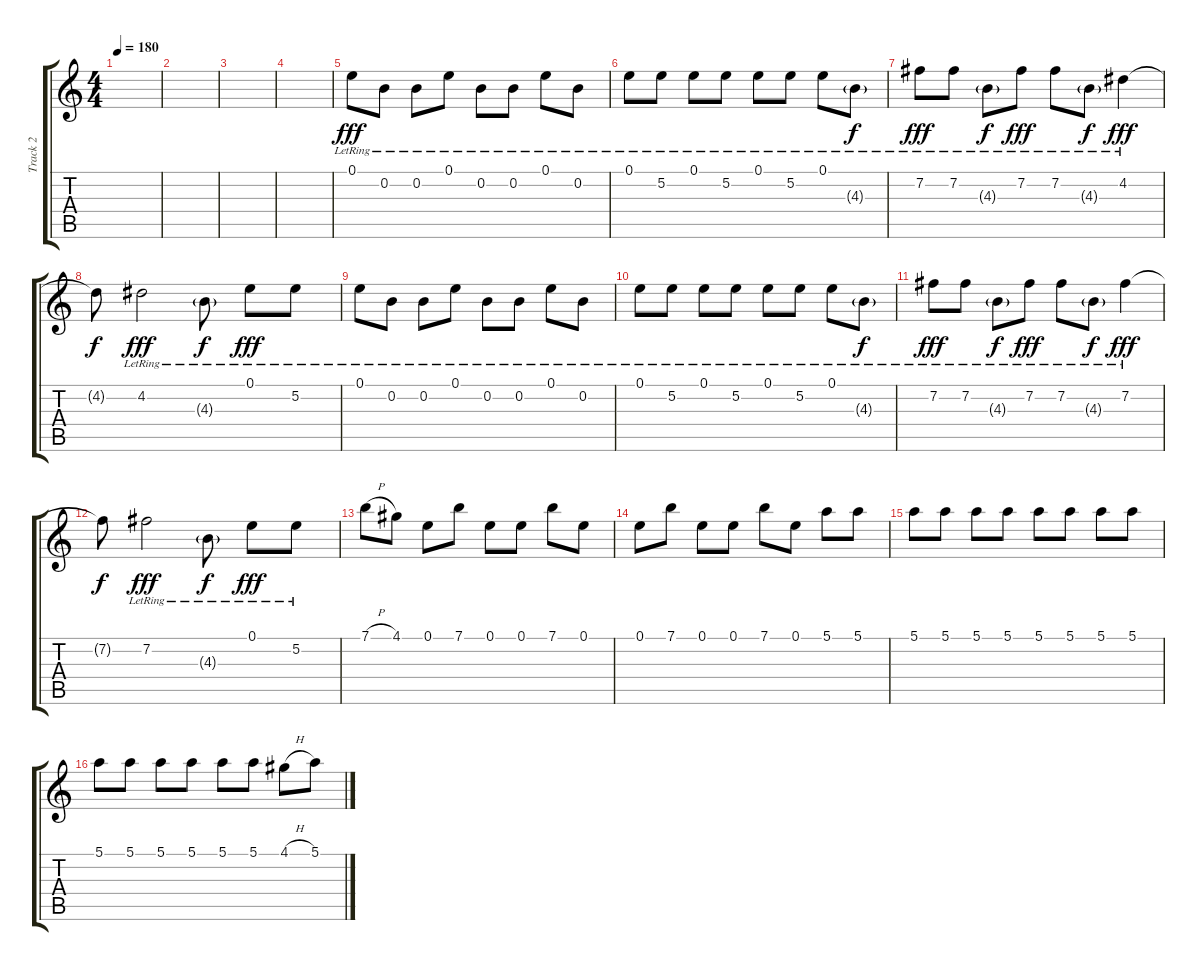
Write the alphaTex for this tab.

\track ("Track 2" "Track 2") {instrument electricguitarjazz}
\staff {score tabs}
\tuning (E4 B3 G3 D3 A2 E2) {hide}
\ts (4 4)
\tempo 180
\clef g2
\ks c
|
|
|
|
0.1{lr}.8{dy fff instrument electricguitarjazz} 0.2{lr}.8 0.2{lr}.8 0.1{lr}.8 0.2{lr}.8 0.2{lr}.8 0.1{lr}.8 0.2{lr}.8 |
0.1{lr}.8 5.2{lr}.8 0.1{lr}.8 5.2{lr}.8 0.1{lr}.8 5.2{lr}.8 0.1{lr}.8 4.3{g lr}.8{dy f} |
7.2{lr}.8{dy fff} 7.2{lr}.8 4.3{g lr}.8{dy f} 7.2{lr}.8{dy fff} 7.2{lr}.8 4.3{g lr}.8{dy f} 4.2{lr}.4{dy fff} |
4.2{t}.8{dy f} 4.2{lr}.2{dy fff} 4.3{g lr}.8{dy f} 0.1{lr}.8{dy fff} 5.2{lr}.8 |
0.1{lr}.8 0.2{lr}.8 0.2{lr}.8 0.1{lr}.8 0.2{lr}.8 0.2{lr}.8 0.1{lr}.8 0.2{lr}.8 |
0.1{lr}.8 5.2{lr}.8 0.1{lr}.8 5.2{lr}.8 0.1{lr}.8 5.2{lr}.8 0.1{lr}.8 4.3{g lr}.8{dy f} |
7.2{lr}.8{dy fff} 7.2{lr}.8 4.3{g lr}.8{dy f} 7.2{lr}.8{dy fff} 7.2{lr}.8 4.3{g lr}.8{dy f} 7.2{lr}.4{dy fff} |
7.2{t}.8{dy f} 7.2{lr}.2{dy fff} 4.3{g lr}.8{dy f} 0.1{lr}.8{dy fff} 5.2{lr}.8 |
7.1{h}.8 4.1.8 0.1.8 7.1.8 0.1.8 0.1.8 7.1.8 0.1.8 |
0.1.8 7.1.8 0.1.8 0.1.8 7.1.8 0.1.8 5.1.8 5.1.8 |
5.1.8 5.1.8 5.1.8 5.1.8 5.1.8 5.1.8 5.1.8 5.1.8 |
5.1.8 5.1.8 5.1.8 5.1.8 5.1.8 5.1.8 4.1{h}.8 5.1.8
